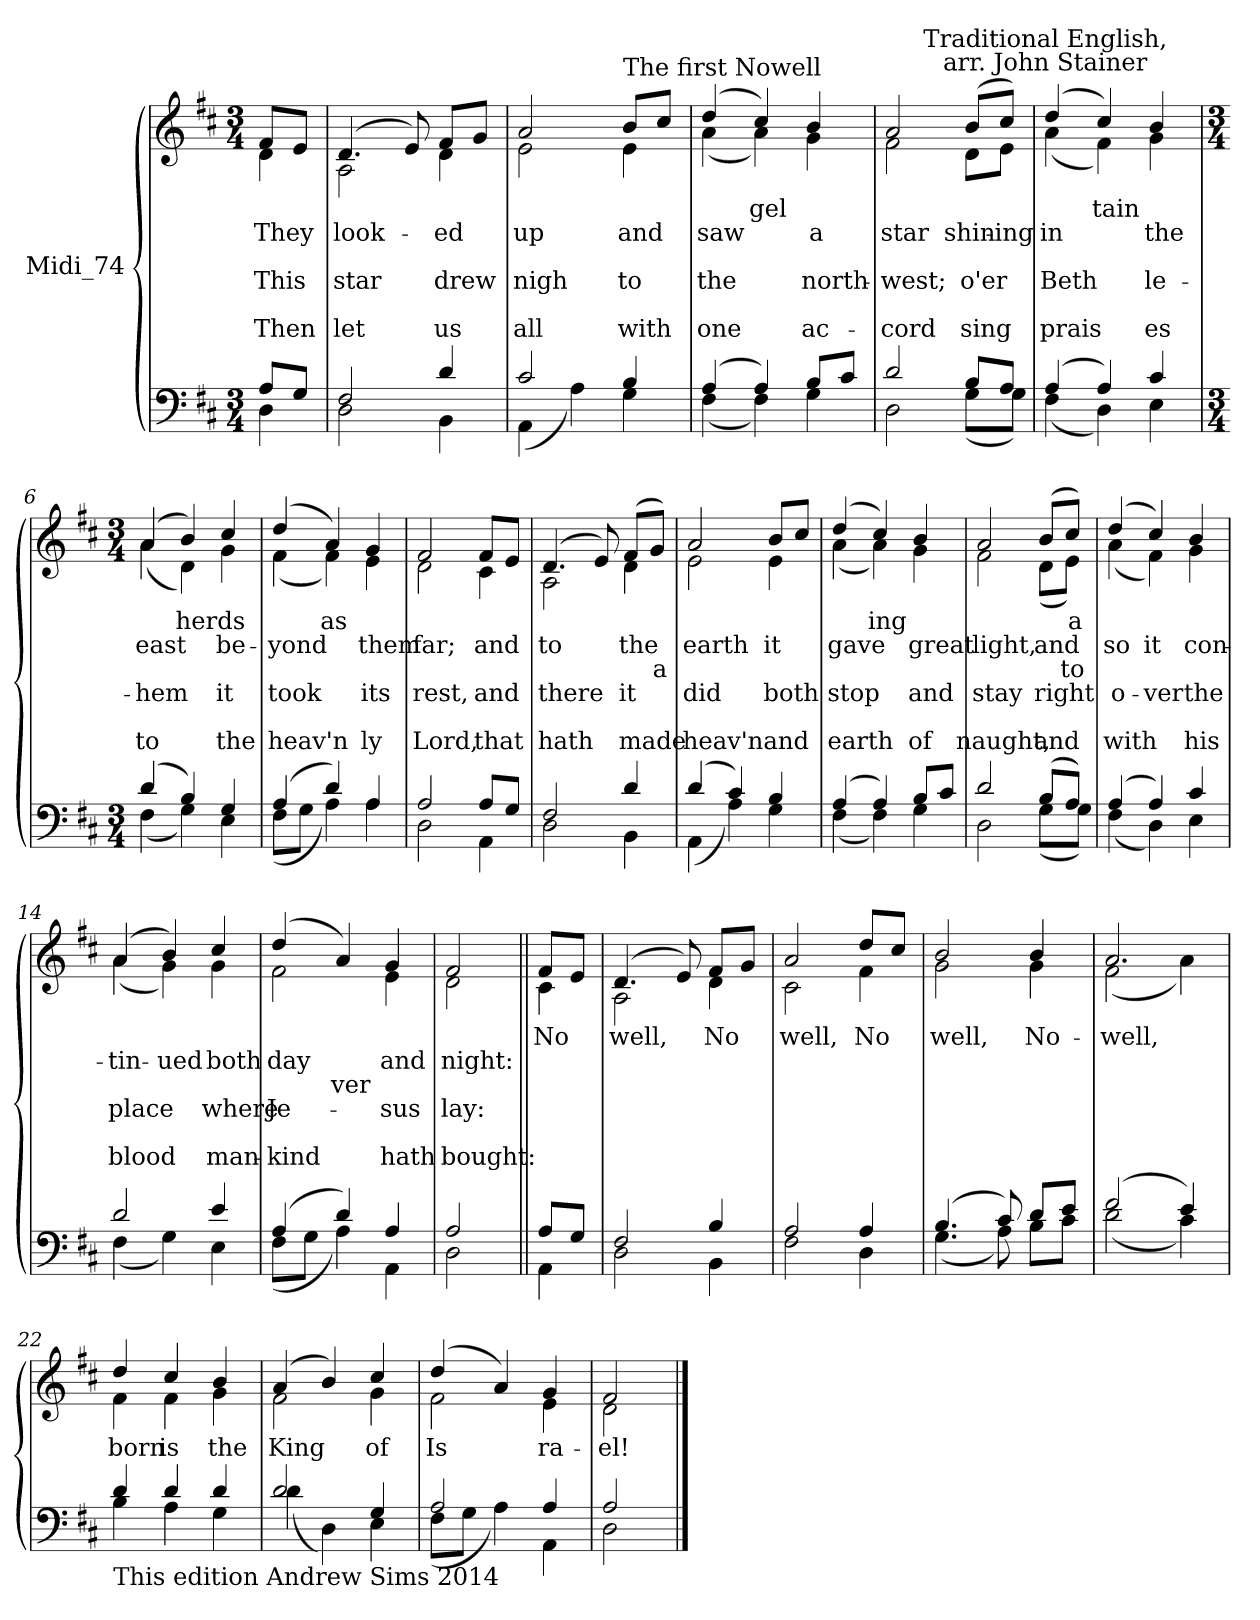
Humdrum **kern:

**kern	**kern	**text	**text	**text	**text	**text	**text
*part2	*part1	*part1	*part1	*part1	*part1	*part1	*part1
*staff2	*staff1	*staff1	*staff1	*staff1	*staff1	*staff1	*staff1
*I"Midi_74	*I"Midi_74	*	*	*	*	*	*
*clefF4	*clefG2	*	*	*	*	*	*
*k[f#c#]	*k[f#c#]	*	*	*	*	*	*
*D:	*D:	*	*	*	*	*	*
*M3/4	*M3/4	*	*	*	*	*	*
=	=	=	=	=	=	=	=
*^	*	*	*	*	*	*	*
!	!	!LO:TX:a:t=Traditional English	!	!	!	!	!	!
!	!	!	!LO:LY:b	!	!LO:LY:b	!	!LO:LY:b	!
*	*	*^	*	*	*	*	*	*
!	!	!	!	!	!LO:LY:b	!	!LO:LY:b	!	!LO:LY:b
8A/L	4D\	8f#/L	4d\	.	They	.	This	.	Then
8G/J	.	8e/J	.	.	.	.	.	.	.
=1	=1	=1	=1	=1	=1	=1	=1	=1	=1
!	!	!	!	!LO:LY:b	!	!LO:LY:b	!	!LO:LY:b	!
!	!	!	!	!	!LO:LY:b	!	!LO:LY:b	!	!LO:LY:b
2F#/	2D\	(>4.d/	2A\	.	look-	.	-star	.	let
.	.	8e/)	.	.	.	.	.	.	.
!	!	!	!	!LO:LY:b	!	!LO:LY:b	!	!LO:LY:b	!
!	!	!	!	!	!LO:LY:b	!	!LO:LY:b	!	!LO:LY:b
4d/	4BB\	8f#/L	4d\	.	ed	.	drew	.	us
.	.	8g/J	.	.	.	.	.	.	.
=2	=2	=2	=2	=2	=2	=2	=2	=2	=2
!	!	!	!	!LO:LY:b	!	!LO:LY:b	!	!LO:LY:b	!
!	!	!	!	!	!LO:LY:b	!	!LO:LY:b	!	!LO:LY:b
2c#/	(4AA\	2a/	2e\	.	up	.	nigh	.	all
.	4A\)	.	.	.	.	.	.	.	.
!	!	!LO:TX:a:t=The first Nowell	!	!	!	!	!	!	!
!	!	!	!	!LO:LY:b	!	!LO:LY:b	!	!LO:LY:b	!
!	!	!	!	!	!LO:LY:b	!	!LO:LY:b	!	!LO:LY:b
4B/	4G\	8b/L	4e\	.	and	.	to	.	with
.	.	8cc#/J	.	.	.	.	.	.	.
=3	=3	=3	=3	=3	=3	=3	=3	=3	=3
!	!	!	!	!LO:LY:b	!	!LO:LY:b	!	!LO:LY:b	!
!	!	!	!	!	!LO:LY:b	!	!LO:LY:b	!	!LO:LY:b
(>4A/	(<4F#\	(>4dd/	(<4a\	.	saw	.	the	.	one
!	!	!	!	!LO:LY:b	!	!	!	!	!
4A/)	4F#\)	4cc#/)	4a\)	gel	.	.	.	.	.
!	!	!	!	!LO:LY:b	!	!LO:LY:b	!	!LO:LY:b	!
!	!	!	!	!	!LO:LY:b	!	!LO:LY:b	!	!LO:LY:b
8B/L	4G\	4b/	4g\	.	a	.	north-	.	-ac-
8c#/J	.	.	.	.	.	.	.	.	.
=4	=4	=4	=4	=4	=4	=4	=4	=4	=4
!	!	!	!	!LO:LY:b	!	!LO:LY:b	!	!LO:LY:b	!
!	!	!	!	!	!LO:LY:b	!	!LO:LY:b	!	!LO:LY:b
2d/	2D\	2a/	2f#\	.	star	.	west;	.	cord
!	!	!	!	!LO:LY:b	!	!LO:LY:b	!	!LO:LY:b	!
!	!	!	!	!	!LO:LY:b	!	!LO:LY:b	!	!LO:LY:b
8BL	(<8G\L	(>8b/L	8d\L	.	shin-	.	-o'er	.	sing
!	!	!	!	!LO:LY:b	!	!	!	!	!
!	!	!	!	!	!LO:LY:b	!	!	!	!
8AJ	8G\J)	8cc#/J)	8e\J	.	ing	.	.	.	.
=5	=5	=5	=5	=5	=5	=5	=5	=5	=5
!	!	!LO:TX:a:cj:t=Traditional English,\narr. John Stainer	!	!	!	!	!	!	!
!	!	!	!	!LO:LY:b	!	!LO:LY:b	!	!LO:LY:b	!
!	!	!	!	!	!LO:LY:b	!	!LO:LY:b	!	!LO:LY:b
(>4A/	(<4F#\	(>4dd/	(<4a\	.	-in	.	Beth	.	prais
!	!	!	!	!LO:LY:b	!	!	!	!	!
4A/)	4D\)	4cc#/)	4f#\)	tain	.	.	.	.	.
!	!	!	!	!LO:LY:b	!	!LO:LY:b	!	!LO:LY:b	!
!	!	!	!	!	!LO:LY:b	!	!LO:LY:b	!	!LO:LY:b
4c#/	4E\	4b/	4g\	.	the	.	le-	.	-es
!!LO:LB:g=z	!!
=6	=6	=6	=6	=6	=6	=6	=6	=6	=6
*M3/4	*	*M3/4	*	*	*	*	*	*	*
!	!	!	!	!LO:LY:b	!	!LO:LY:b	!	!LO:LY:b	!
!	!	!	!	!	!LO:LY:b	!	!LO:LY:b	!	!LO:LY:b
(>4d/	(<4F#\	(>4a/	(<4a\	.	-east	.	hem	.	to
!	!	!	!	!LO:LY:b	!	!	!	!	!
4B/)	4G\)	4b/)	4d\)	herds	.	.	.	.	.
!	!	!	!	!LO:LY:b	!	!LO:LY:b	!	!LO:LY:b	!
!	!	!	!	!	!LO:LY:b	!	!LO:LY:b	!	!LO:LY:b
4G/	4E\	4cc#/	4g\	.	be-	.	-it	.	the
=7	=7	=7	=7	=7	=7	=7	=7	=7	=7
!	!	!	!	!LO:LY:b	!	!LO:LY:b	!	!LO:LY:b	!
!	!	!	!	!	!LO:LY:b	!	!LO:LY:b	!	!LO:LY:b
(>4A/	(<8F#\L	(>4dd/	(<4f#\	.	yond	.	took	.	heav'n
.	8G\J	.	.	.	.	.	.	.	.
!	!	!	!	!LO:LY:b	!	!	!	!	!
4d/)	4A\)	4a/)	4f#\)	as	.	.	.	.	.
!	!	!	!	!LO:LY:b	!	!LO:LY:b	!	!LO:LY:b	!
!	!	!	!	!	!LO:LY:b	!	!LO:LY:b	!	!LO:LY:b
4A/	4A\	4g/	4e\	.	them	.	its	.	ly
=8	=8	=8	=8	=8	=8	=8	=8	=8	=8
!	!	!	!	!LO:LY:b	!	!LO:LY:b	!	!LO:LY:b	!
!	!	!	!	!	!LO:LY:b	!	!LO:LY:b	!	!LO:LY:b
2A/	2D\	2f#/	2d\	.	far;	.	rest,	.	Lord,
!	!	!	!	!LO:LY:b	!	!LO:LY:b	!	!LO:LY:b	!
!	!	!	!	!	!LO:LY:b	!	!LO:LY:b	!	!LO:LY:b
8A/L	4AA\	8f#/L	4c#\	.	and	.	and	.	that
8G/J	.	8e/J	.	.	.	.	.	.	.
=9	=9	=9	=9	=9	=9	=9	=9	=9	=9
!	!	!	!	!LO:LY:b	!	!LO:LY:b	!	!LO:LY:b	!
!	!	!	!	!	!LO:LY:b	!	!LO:LY:b	!	!LO:LY:b
2F#/	2D\	(>4.d/	2A\	.	to	.	there	.	hath
.	.	8e/)	.	.	.	.	.	.	.
!	!	!	!	!LO:LY:b	!	!LO:LY:b	!	!LO:LY:b	!
!	!	!	!	!	!LO:LY:b	!	!LO:LY:b	!	!LO:LY:b
4d/	4BB\	(>8f#/L	4d\	.	the	.	it	.	made
!	!	!	!	!	!	!LO:LY:b	!	!	!
.	.	8g/J)	.	.	.	a	.	.	.
=10	=10	=10	=10	=10	=10	=10	=10	=10	=10
!	!	!	!	!LO:LY:b	!	!LO:LY:b	!	!LO:LY:b	!
!	!	!	!	!	!LO:LY:b	!	!LO:LY:b	!	!LO:LY:b
(>4d/	(4AA\	2a/	2e\	.	earth	.	did	.	heav'n
4c#/)	4A\)	.	.	.	.	.	.	.	.
!	!	!	!	!LO:LY:b	!	!LO:LY:b	!	!LO:LY:b	!
!	!	!	!	!	!LO:LY:b	!	!LO:LY:b	!	!LO:LY:b
4B/	4G\	8b/L	4e\	.	it	.	both	.	and
.	.	8cc#/J	.	.	.	.	.	.	.
!!LO:LB:g=z	!!
=11	=11	=11	=11	=11	=11	=11	=11	=11	=11
!	!	!	!	!LO:LY:b	!	!LO:LY:b	!	!LO:LY:b	!
!	!	!	!	!	!LO:LY:b	!	!LO:LY:b	!	!LO:LY:b
(>4A/	(<4F#\	(>4dd/	(<4a\	.	-gave	.	stop	.	earth
!	!	!	!	!LO:LY:b	!	!	!	!	!
4A/)	4F#\)	4cc#/)	4a\)	ing	.	.	.	.	.
!	!	!	!	!LO:LY:b	!	!LO:LY:b	!	!LO:LY:b	!
!	!	!	!	!	!LO:LY:b	!	!LO:LY:b	!	!LO:LY:b
8B/L	4G\	4b/	4g\	.	great	.	and	.	of
8c#/J	.	.	.	.	.	.	.	.	.
=12	=12	=12	=12	=12	=12	=12	=12	=12	=12
!	!	!	!	!LO:LY:b	!	!LO:LY:b	!	!LO:LY:b	!
!	!	!	!	!	!LO:LY:b	!	!LO:LY:b	!	!LO:LY:b
2d/	2D\	2a/	2f#\	.	light,	.	stay	.	naught,
!	!	!	!	!LO:LY:b	!	!LO:LY:b	!	!LO:LY:b	!
!	!	!	!	!	!LO:LY:b	!	!LO:LY:b	!	!LO:LY:b
(>8B/L	(<8G\L	(>8b/L	(<8d\L	.	and	.	right	.	and
!	!	!	!	!LO:LY:b	!	!LO:LY:b	!	!	!
8A/J)	8G\J)	8cc#/J)	8e\J)	a	.	to	.	.	.
=13	=13	=13	=13	=13	=13	=13	=13	=13	=13
!	!	!	!	!LO:LY:b	!	!LO:LY:b	!	!LO:LY:b	!
!	!	!	!	!	!LO:LY:b	!	!LO:LY:b	!	!LO:LY:b
(>4A/	(<4F#\	(>4dd/	(<4a\	.	so	.	o-	.	-with
!	!	!	!	!LO:LY:b	!	!LO:LY:b	!	!	!
!	!	!	!	!	!LO:LY:b	!	!LO:LY:b	!	!
4A/)	4D\)	4cc#/)	4f#\)	.	it	.	ver	.	.
!	!	!	!	!LO:LY:b	!	!LO:LY:b	!	!LO:LY:b	!
!	!	!	!	!	!LO:LY:b	!	!LO:LY:b	!	!LO:LY:b
4c#/	4E\	4b/	4g\	.	con-	.	-the	.	his
=14	=14	=14	=14	=14	=14	=14	=14	=14	=14
!	!	!	!	!LO:LY:b	!	!LO:LY:b	!	!LO:LY:b	!
!	!	!	!	!	!LO:LY:b	!	!LO:LY:b	!	!LO:LY:b
2d/	(<4F#\	(>4a/	(<4a\	.	tin-	.	-place	.	blood
!	!	!	!	!	!LO:LY:b	!	!	!	!
.	4G\)	4b/)	4g\)	.	ued	.	.	.	.
!	!	!	!	!LO:LY:b	!	!LO:LY:b	!	!LO:LY:b	!
!	!	!	!	!	!LO:LY:b	!	!LO:LY:b	!	!LO:LY:b
4e/	4E\	4cc#/	4g\	.	both	.	where	.	man-
=15	=15	=15	=15	=15	=15	=15	=15	=15	=15
!	!	!	!	!LO:LY:b	!	!LO:LY:b	!	!LO:LY:b	!
!	!	!	!	!	!LO:LY:b	!	!LO:LY:b	!	!LO:LY:b
(>4A/	(<8F#\L	(>4dd/	2f#\	.	-day	.	Je-	.	-kind
.	8G\J	.	.	.	.	.	.	.	.
!	!	!	!	!	!	!LO:LY:b	!	!	!
4d/)	4A\)	4a/)	.	.	.	ver	.	.	.
!	!	!	!	!LO:LY:b	!	!LO:LY:b	!	!LO:LY:b	!
!	!	!	!	!	!LO:LY:b	!	!LO:LY:b	!	!LO:LY:b
4A/	4AA\	4g/	4e\	.	and	.	sus	.	hath
=16	=16	=16	=16	=16	=16	=16	=16	=16	=16
!	!	!	!	!LO:LY:b	!	!LO:LY:b	!	!LO:LY:b	!
!	!	!	!	!	!LO:LY:b	!	!LO:LY:b	!	!LO:LY:b
2A/	2D\	2f#/	2d\	.	night:	.	lay:	.	bought:
!!LO:LB:g=z	!!
=17||	=17||	=17||	=17||	=17||	=17||	=17||	=17||	=17||	=17||
!	!	!	!	!LO:LY:b	!	!	!	!	!
8A/L	4AA\	8f#/L	4c#\	No	.	.	.	.	.
8G/J	.	8e/J	.	.	.	.	.	.	.
=18	=18	=18	=18	=18	=18	=18	=18	=18	=18
!	!	!	!	!LO:LY:b	!	!	!	!	!
2F#/	2D\	(>4.d/	2A\	well,	.	.	.	.	.
.	.	8e/)	.	.	.	.	.	.	.
!	!	!	!	!LO:LY:b	!	!	!	!	!
4B/	4BB\	8f#/L	4d\	No	.	.	.	.	.
.	.	8g/J	.	.	.	.	.	.	.
=19	=19	=19	=19	=19	=19	=19	=19	=19	=19
!	!	!	!	!LO:LY:b	!	!	!	!	!
2A/	2F#\	2a/	2c#\	well,	.	.	.	.	.
!	!	!	!	!LO:LY:b	!	!	!	!	!
4A/	4D\	8dd/L	4f#\	No	.	.	.	.	.
.	.	8cc#/J	.	.	.	.	.	.	.
=20	=20	=20	=20	=20	=20	=20	=20	=20	=20
!	!	!	!	!LO:LY:b	!	!	!	!	!
(>4.B	(<4.G\	2b/	2g\	well,	.	.	.	.	.
8c#)	8A\)	.	.	.	.	.	.	.	.
!	!	!	!	!LO:LY:b	!	!	!	!	!
8dL	8B\L	4b/	4g\	No-	.	.	.	.	.
8eJ	8c#\J	.	.	.	.	.	.	.	.
=21	=21	=21	=21	=21	=21	=21	=21	=21	=21
!	!	!	!	!LO:LY:b	!	!	!	!	!
(>2f#	(<2d\	2.a/	(<2f#\	-well,	.	.	.	.	.
4e)	4c#\)	.	4a\)	.	.	.	.	.	.
!!LO:LB:g=z	!!
=22	=22	=22	=22	=22	=22	=22	=22	=22	=22
!LO:TX:b:t=This edition  Andrew Sims 2014	!	!	!	!	!	!	!	!	!
!	!	!	!	!LO:LY:b	!	!	!	!	!
4d	4B\	4dd/	4f#\	born	.	.	.	.	.
!	!	!	!	!LO:LY:b	!	!	!	!	!
4d	4A\	4cc#/	4f#\	is	.	.	.	.	.
!	!	!	!	!LO:LY:b	!	!	!	!	!
4d	4G\	4b/	4g\	the	.	.	.	.	.
=23	=23	=23	=23	=23	=23	=23	=23	=23	=23
!	!	!	!	!LO:LY:b	!	!	!	!	!
2d	(<4d\	(>4a/	2f#\	King	.	.	.	.	.
.	4D\)	4b/)	.	.	.	.	.	.	.
!	!	!	!	!LO:LY:b	!	!	!	!	!
4G/	4E\	4cc#/	4g\	of	.	.	.	.	.
=24	=24	=24	=24	=24	=24	=24	=24	=24	=24
!	!	!	!	!LO:LY:b	!	!	!	!	!
2A/	(<8F#\L	(>4dd/	2f#\	Is	.	.	.	.	.
.	8G\J	.	.	.	.	.	.	.	.
.	4A\)	4a/)	.	.	.	.	.	.	.
!	!	!	!	!LO:LY:b	!	!	!	!	!
4A/	4AA\	4g/	4e\	ra-	.	.	.	.	.
=25	=25	=25	=25	=25	=25	=25	=25	=25	=25
!	!	!	!	!LO:LY:b	!	!	!	!	!
2A/	2D\	2f#/	2d\	-el!	.	.	.	.	.
*v	*v	*	*	*	*	*	*	*	*
*	*v	*v	*	*	*	*	*	*
==	==	==	==	==	==	==	==
*-	*-	*-	*-	*-	*-	*-	*-
